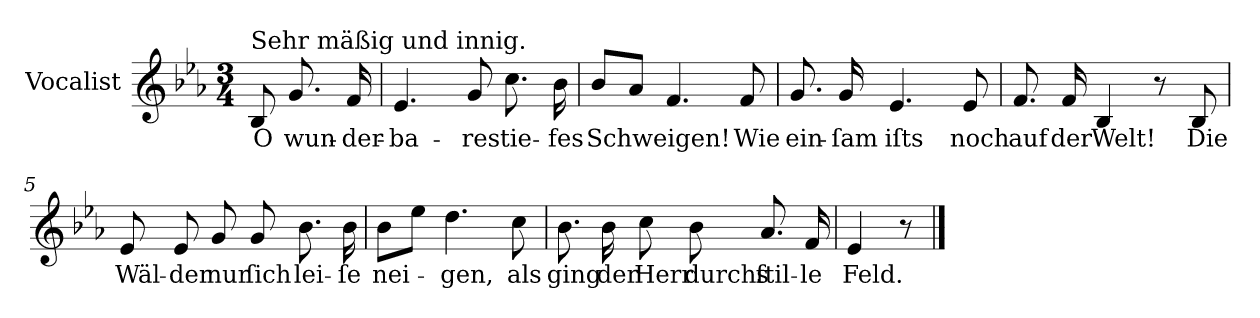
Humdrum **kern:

**kern	**text
*part1	*part1
*staff1	*staff1
*I"Vocalist	*
*clefG2	*
*k[b-e-a-]	*
*E-:	*
*M3/4	*
=	=
!LO:TX:a:t=Sehr mäßig und innig.	!
8B-	O
8.g	wun-
16f	-der-
=1	=1
4.e-	-ba-
8g	-res
8.cc	tie-
16b-	-fes
=2	=2
8b-/L	Schweigen!
8a-J	.
4.f	.
8f	Wie
=3	=3
8.g	ein-
16g	-ſam
4.e-	iſts
8e-	noch
=4	=4
8.f	auf
16f	der
4B-	Welt!
8r	.
8B-	Die
=5	=5
8e-	Wäl-
8e-	-der
8g	nur
8g	ſich
8.b-	lei-
16b-	-ſe
=6	=6
8b-L	nei-
8ee-J	.
4.dd	-gen,
8cc	als
=7	=7
8.b-	ging
16b-	der
8cc	Herr
8b-	durchs
8.a-	ſtil-
16f	-le
=8	=8
4e-	Feld.
8r	.
==	==
*-	*-
